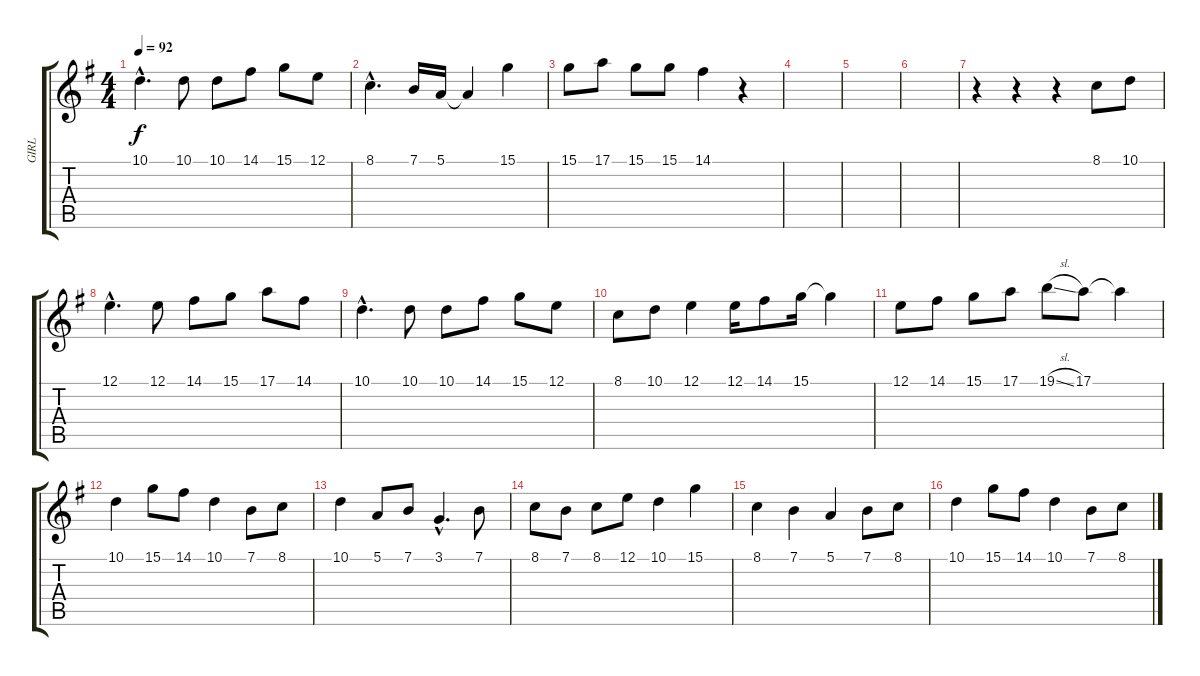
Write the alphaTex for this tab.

\track ("GIRL" "GIRL") {instrument flute}
\staff {score tabs}
\tuning (E4 B3 G3 D3 A2 E2) {hide}
\ts (4 4)
\tempo 92
\clef g2
\ks g
10.1{hac}.4{d dy f} 10.1.8 10.1.8 14.1.8 15.1.8 12.1.8 |
8.1{hac}.4{d} 7.1.16 5.1.16 5.1{t}.4 15.1.4 |
15.1.8 17.1.8 15.1.8 15.1.8 14.1.4 r.4 |
|
|
|
r.4 r.4 r.4 8.1.8 10.1.8 |
12.1{hac}.4{d} 12.1.8 14.1.8 15.1.8 17.1.8 14.1.8 |
10.1{hac}.4{d} 10.1.8 10.1.8 14.1.8 15.1.8 12.1.8 |
8.1.8 10.1.8 12.1.4 12.1.16 14.1.8 15.1.16 15.1{t}.4 |
12.1.8 14.1.8 15.1.8 17.1.8 19.1{sl}.8 17.1.8 17.1{t}.4 |
10.1.4 15.1.8 14.1.8 10.1.4 7.1.8 8.1.8 |
10.1.4 5.1.8 7.1.8 3.1{hac}.4{d} 7.1.8 |
8.1.8 7.1.8 8.1.8 12.1.8 10.1.4 15.1.4 |
8.1.4 7.1.4 5.1.4 7.1.8 8.1.8 |
10.1.4 15.1.8 14.1.8 10.1.4 7.1.8 8.1.8
